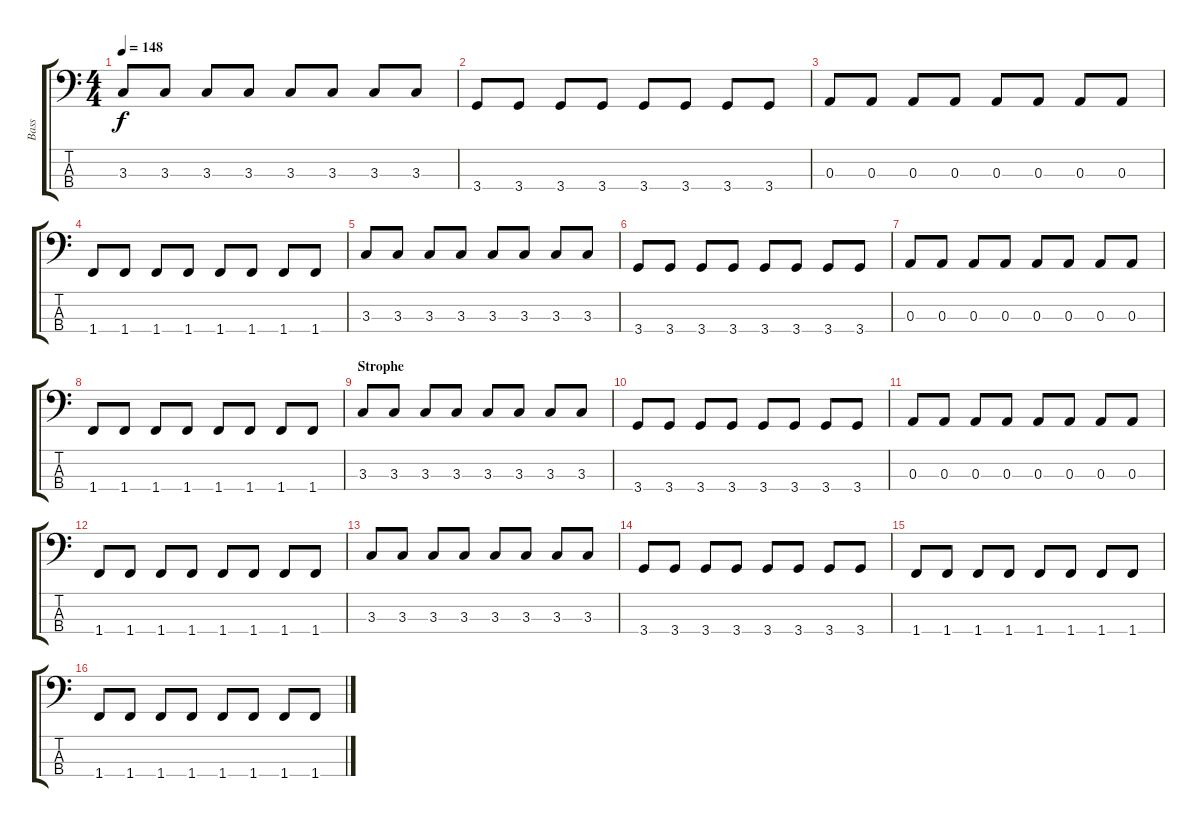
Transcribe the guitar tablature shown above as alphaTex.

\track ("Bass" "Bass") {instrument electricbassfinger}
\staff {score tabs}
\tuning (G2 D2 A1 E1) {hide}
\ts (4 4)
\tempo 148
\clef f4
\ks c
3.3.8{dy f} 3.3.8 3.3.8 3.3.8 3.3.8 3.3.8 3.3.8 3.3.8 |
3.4.8 3.4.8 3.4.8 3.4.8 3.4.8 3.4.8 3.4.8 3.4.8 |
0.3.8 0.3.8 0.3.8 0.3.8 0.3.8 0.3.8 0.3.8 0.3.8 |
1.4.8 1.4.8 1.4.8 1.4.8 1.4.8 1.4.8 1.4.8 1.4.8 |
3.3.8 3.3.8 3.3.8 3.3.8 3.3.8 3.3.8 3.3.8 3.3.8 |
3.4.8 3.4.8 3.4.8 3.4.8 3.4.8 3.4.8 3.4.8 3.4.8 |
0.3.8 0.3.8 0.3.8 0.3.8 0.3.8 0.3.8 0.3.8 0.3.8 |
1.4.8 1.4.8 1.4.8 1.4.8 1.4.8 1.4.8 1.4.8 1.4.8 |
\section ("" "Strophe")
3.3.8 3.3.8 3.3.8 3.3.8 3.3.8 3.3.8 3.3.8 3.3.8 |
3.4.8 3.4.8 3.4.8 3.4.8 3.4.8 3.4.8 3.4.8 3.4.8 |
0.3.8 0.3.8 0.3.8 0.3.8 0.3.8 0.3.8 0.3.8 0.3.8 |
1.4.8 1.4.8 1.4.8 1.4.8 1.4.8 1.4.8 1.4.8 1.4.8 |
3.3.8 3.3.8 3.3.8 3.3.8 3.3.8 3.3.8 3.3.8 3.3.8 |
3.4.8 3.4.8 3.4.8 3.4.8 3.4.8 3.4.8 3.4.8 3.4.8 |
1.4.8 1.4.8 1.4.8 1.4.8 1.4.8 1.4.8 1.4.8 1.4.8 |
1.4.8 1.4.8 1.4.8 1.4.8 1.4.8 1.4.8 1.4.8 1.4.8
